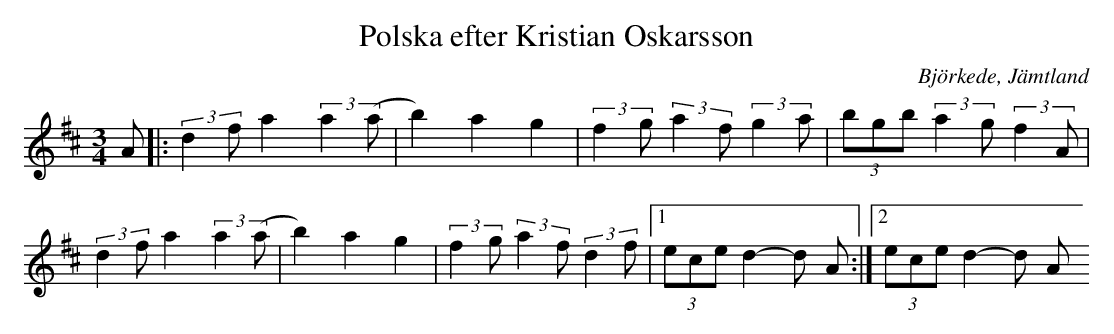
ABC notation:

X:1
T:Polska efter Kristian Oskarsson
O:Björkede, Jämtland
M:3/4
L:1/8
K:D
 A |: (3:2:2 d2f a2 (3:2:2 a2 (a | b2) a2 g2 | (3:2:2 f2g (3:2:2 a2f (3:2:2 g2a | (3bgb (3:2:2 a2g (3:2:2 f2A |
(3:2:2 d2f a2 (3:2:2 a2 (a | b2) a2 g2 | (3:2:2 f2g (3:2:2 a2f (3:2:2 d2f |1 (3ece d2- d A:|2 (3ece d2- d A
